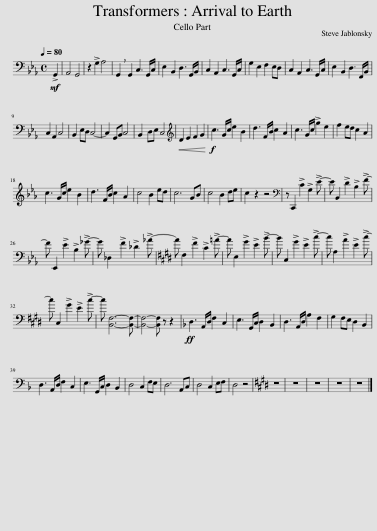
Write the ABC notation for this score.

X:1
L:1/8
Q:1/4=80
M:4/4
I:linebreak $
K:Eb
V:1 bass
V:1
!mf! !>!G,,2 | A,,4 G,,4 | z2 !>!G,2 A,4 | !breath!G,,2 G,,2 C,3 G,,/C,/ | E,2 B,,2 D,3 G,,/B,,/ | %5
 C,2 A,,2 C,3 G,,/C,/ | G,2 E,2 F,2 E,D, | C,2 A,,2 C,3 G,,/C,/ | E,2 B,,2 D,3 F,,/B,,/ |$ C,2 A,,2 C,4 | %10
 B,,2 E,D, C,4- | C,2 G,,B,, C,4 | B,,2 D,E, C,4 |[K:treble]!<(! D2 E2 F2 G2!<)! |!f! c3 G/c/ e2 B2 | %15
 d3 F/B/ c2 A2 | c3 G/c/ !>!g2 e2 | f2 ed c2 A2 |$ c3 G/c/ e2 B2 | d3 F/B/ c2 A2 | %20
 c4 B2 ed | c6 GB | c4 B2 de | c2 z2 z4 |[K:bass] z C,,2 !>!C2 !>!G,2 !>!E- | %25
 E B,,2 !>!D2 !>!B,2 !>!F- |$ F E,,2 !>!E2 !>!B,2 !>!_G- | G _D,2 !>!F2 !>!_D2 !>!_A- |[K:E] A F,2 !>!F2 !>!C2 !>!=A- | A E,2 !>!G2 !>!E2 !>!B- | %30
 B C,2 !>!G2 !>!E2 !>!c- | c A,2 !>!A2 !>!E2 !>!c- |$ c C,2 !>!G2 !>!E2 !>!c- | c [B,,F,]6- [B,,F,]- | [B,,F,]4- [B,,F,] z z2 | %35
[K:F]!ff! D,3 A,,/D,/ F,2 C,2 | E,3 G,,/C,/ D,2 B,,2 | D,3 A,,/D,/ A,2 F,2 | G,2 F,E, D,2 B,,2 |$ D,3 A,,/D,/ F,2 C,2 | %40
 E,3 G,,/C,/ D,2 B,,2 | D,4 C,2 F,E, | D,6 A,,C, | D,4 C,2 E,F, | D,4 z4 | %45
[K:E] z8 | z8 | z8 | z8 | z8 |] %50
